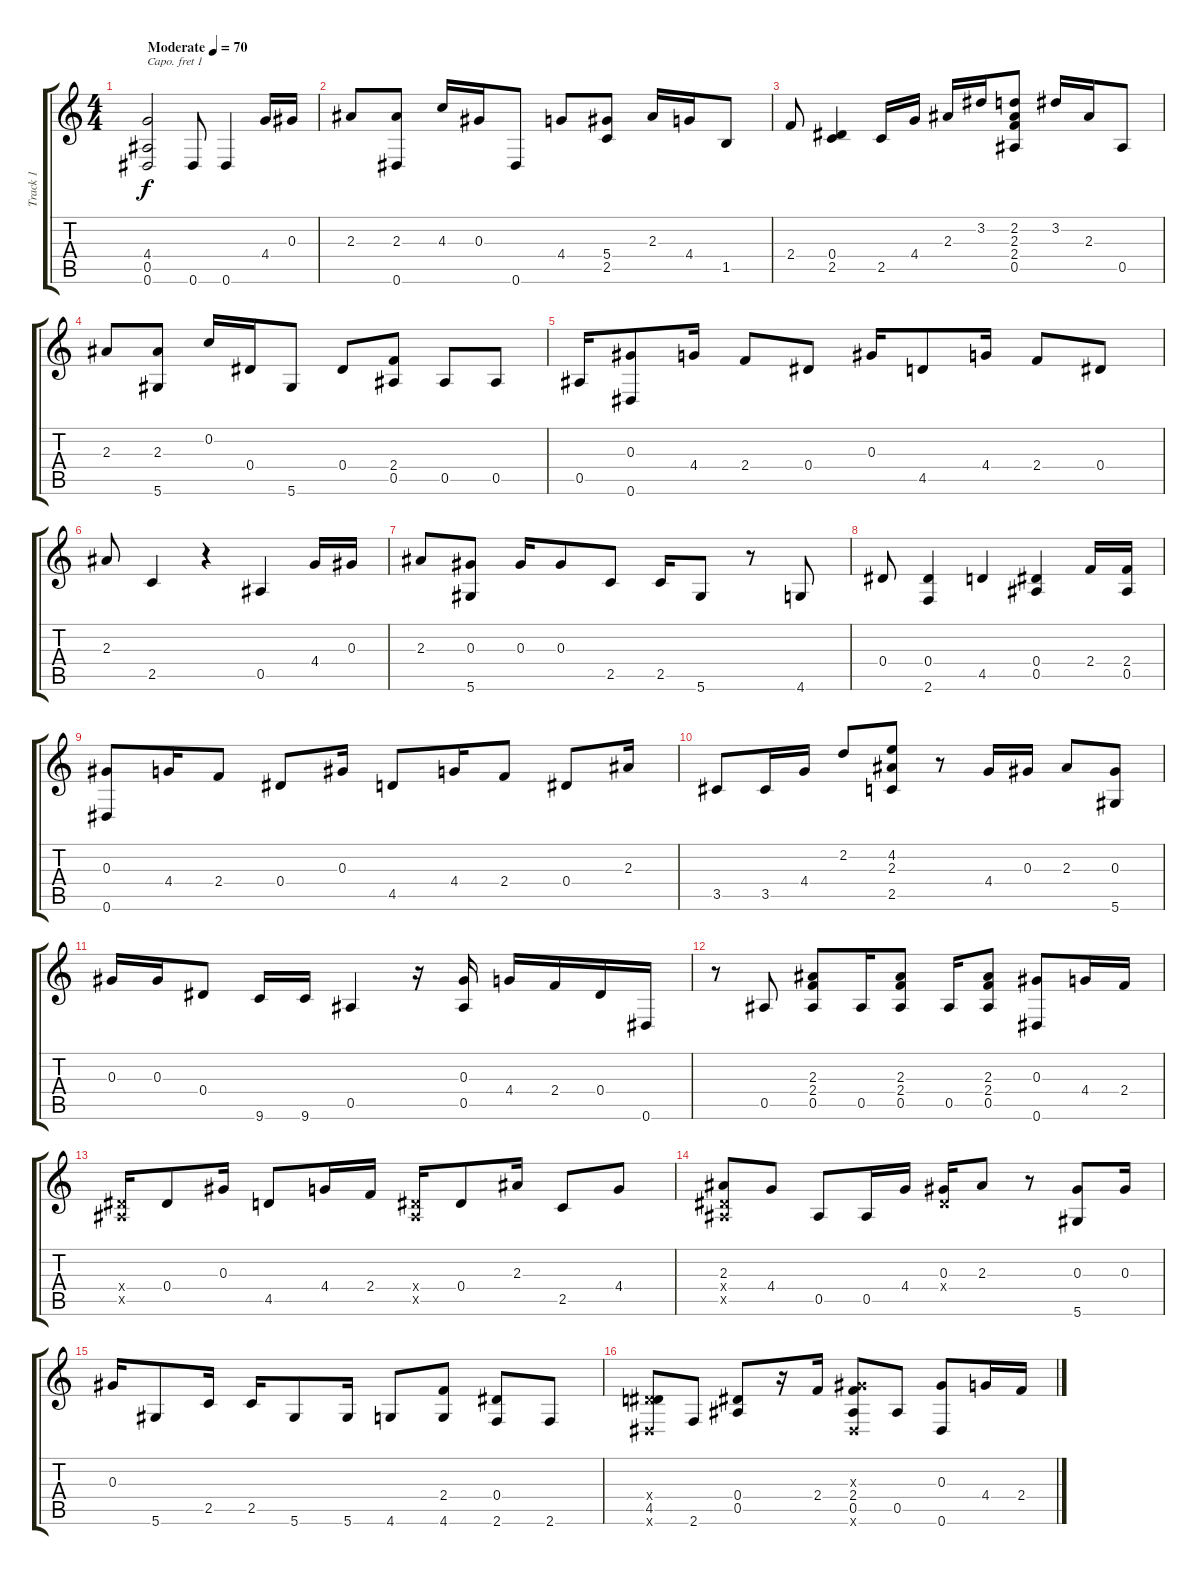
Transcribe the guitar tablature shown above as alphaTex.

\track ("Track 1" "Track 1") {instrument acousticguitarsteel}
\staff {score tabs}
\capo 1
\tuning (D4 B3 G3 D3 A2 D2) {hide}
\ts (4 4)
\tempo (70 "Moderate")
\clef g2
\ks c
(4.4 0.5 0.6).2{dy f instrument acousticguitarsteel} 0.6.8 0.6.4 4.4.16 0.3.16 |
2.3.8 (2.3 0.6).8 4.3.16 0.3.16 0.6.8 4.4.8 (5.4 2.5).8 2.3.16 4.4.16 1.5.8 |
2.4.8 (0.4 2.5).4 2.5.16 4.4.16 2.3.16 3.2.16 (2.2 2.3 2.4 0.5).8 3.2.16 2.3.16 0.5.8 |
2.3.8 (2.3 5.6).8 0.2.16 0.4.16 5.6.8 0.4.8 (2.4 0.5).8 0.5.8 0.5.8 |
0.5.16 (0.3 0.6).8 4.4.16 2.4.8 0.4.8 0.3.16 4.5.8 4.4.16 2.4.8 0.4.8 |
2.3.8 2.5.4 r.4 0.5.4 4.4.16 0.3.16 |
2.3.8 (0.3 5.6).8 0.3.16 0.3.8 2.5.8 2.5.16 5.6.8 r.8 4.6.8 |
0.4.8 (0.4 2.6).4 4.5.4 (0.4 0.5).4 2.4.16 (2.4 0.5).16 |
(0.3 0.6).8 4.4.16 2.4.8 0.4.8 0.3.16 4.5.8 4.4.16 2.4.8 0.4.8 2.3.16 |
3.5.8 3.5.16 4.4.16 2.2.8 (4.2 2.3 2.5).8 r.8 4.4.16 0.3.16 2.3.8 (0.3 5.6).8 |
0.3.16 0.3.16 0.4.8 9.6.16 9.6.16 0.5.4 r.16 (0.3 0.5).16 4.4.16 2.4.16 0.4.16 0.6.16 |
r.8 0.5.8 (2.3 2.4 0.5).8 0.5.16 (2.3 2.4 0.5).8 0.5.16 (2.3 2.4 0.5).8 (0.3 0.6).8 4.4.16 2.4.16 |
(0.4{x} 0.5{x}).16 0.4.8 0.3.16 4.5.8 4.4.16 2.4.16 (0.4{x} 0.5{x}).16 0.4.8 2.3.16 2.5.8 4.4.8 |
(2.3 0.4{x} 0.5{x}).8 4.4.8 0.5.8 0.5.16 4.4.16 (0.3 0.4{x}).16 2.3.8 r.8 (0.3 5.6).8 0.3.16 |
0.3.16 5.6.8 2.5.16 2.5.16 5.6.8 5.6.16 4.6.8 (2.4 4.6).8 (0.4 2.6).8 2.6.8 |
(0.4{x} 4.5 0.6{x}).8 2.6.8 (0.4 0.5).8 r.16 2.4.16 (0.3{x} 2.4 0.5 0.6{x}).8 0.5.8 (0.3 0.6).8 4.4.16 2.4.16
